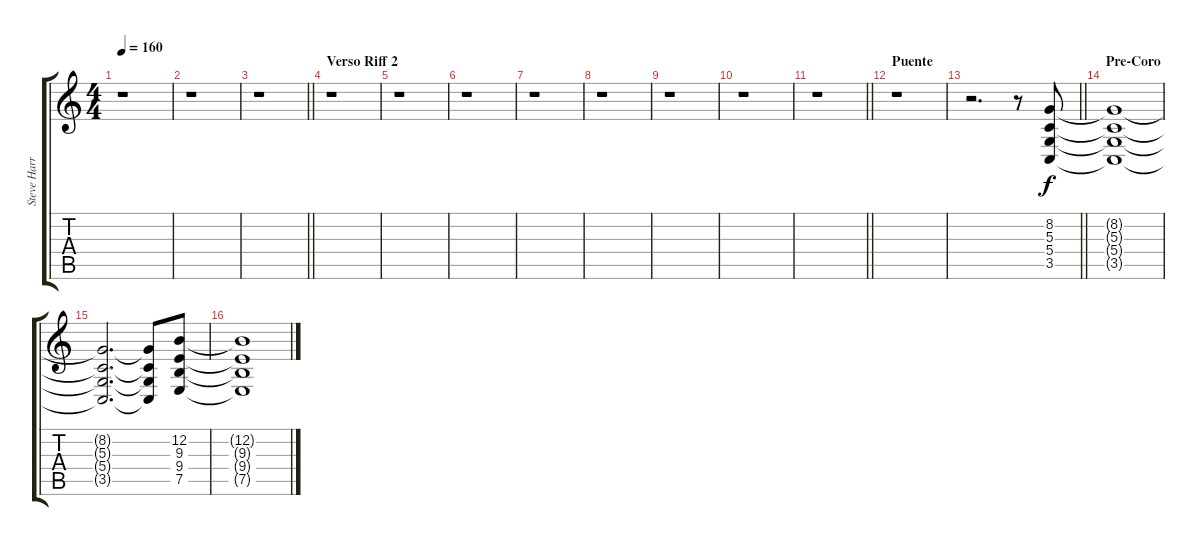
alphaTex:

\track ("Steve Harris (Sintetizador)" "Steve Harr") {instrument synthstrings2}
\staff {score tabs}
\tuning (E4 B3 G3 D3 A2 E2) {hide}
\ts (4 4)
\tempo 160
\clef g2
\ks c
r.1{dy f} |
r.1 |
\barLineRight lightlight
r.1 |
\section ("" "Verso Riff 2")
r.1 |
r.1 |
r.1 |
r.1 |
r.1 |
r.1 |
r.1 |
\barLineRight lightlight
r.1 |
\section ("" "Puente")
r.1 |
\barLineRight lightlight
r.2{d} r.8 (8.2 5.3 5.4 3.5).8 |
\section ("" "Pre-Coro")
(8.2{t} 5.3{t} 5.4{t} 3.5{t}).1 |
(8.2{t} 5.3{t} 5.4{t} 3.5{t}).2{d} (8.2{t} 5.3{t} 5.4{t} 3.5{t}).8 (12.2 9.3 9.4 7.5).8 |
(12.2{t} 9.3{t} 9.4{t} 7.5{t}).1
